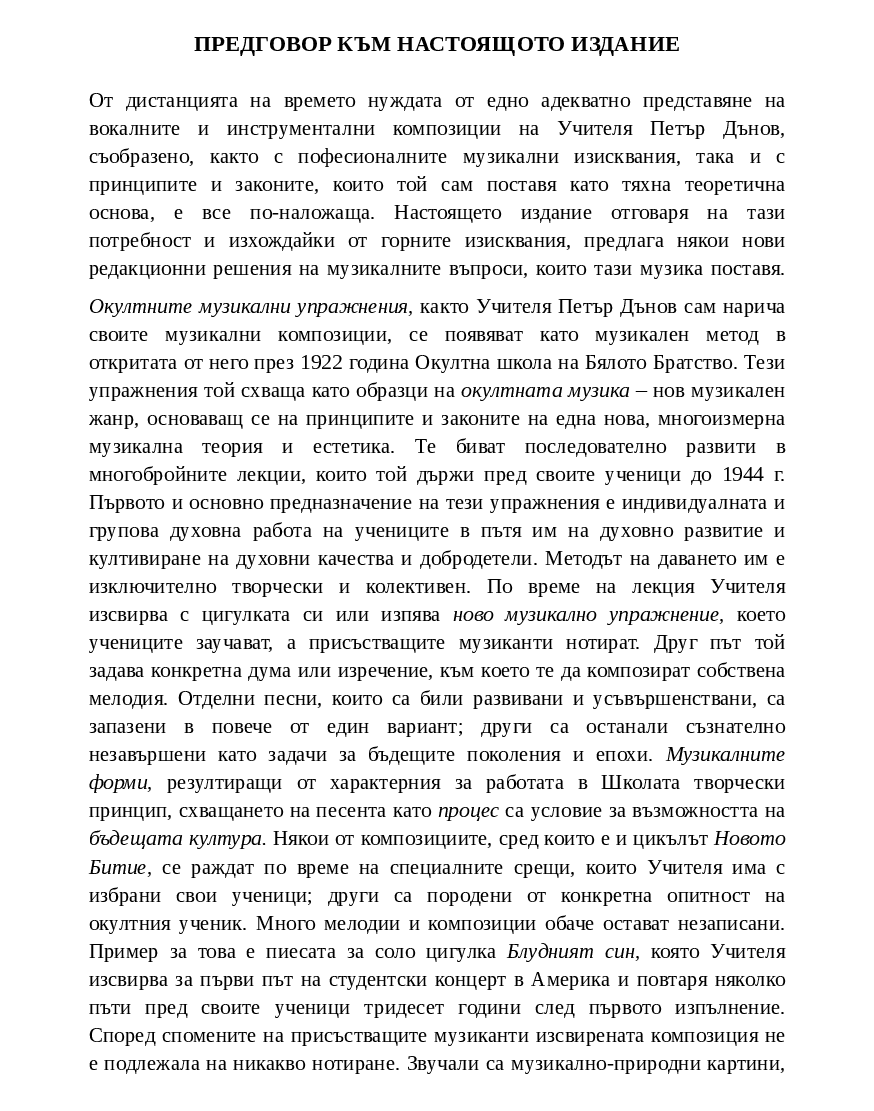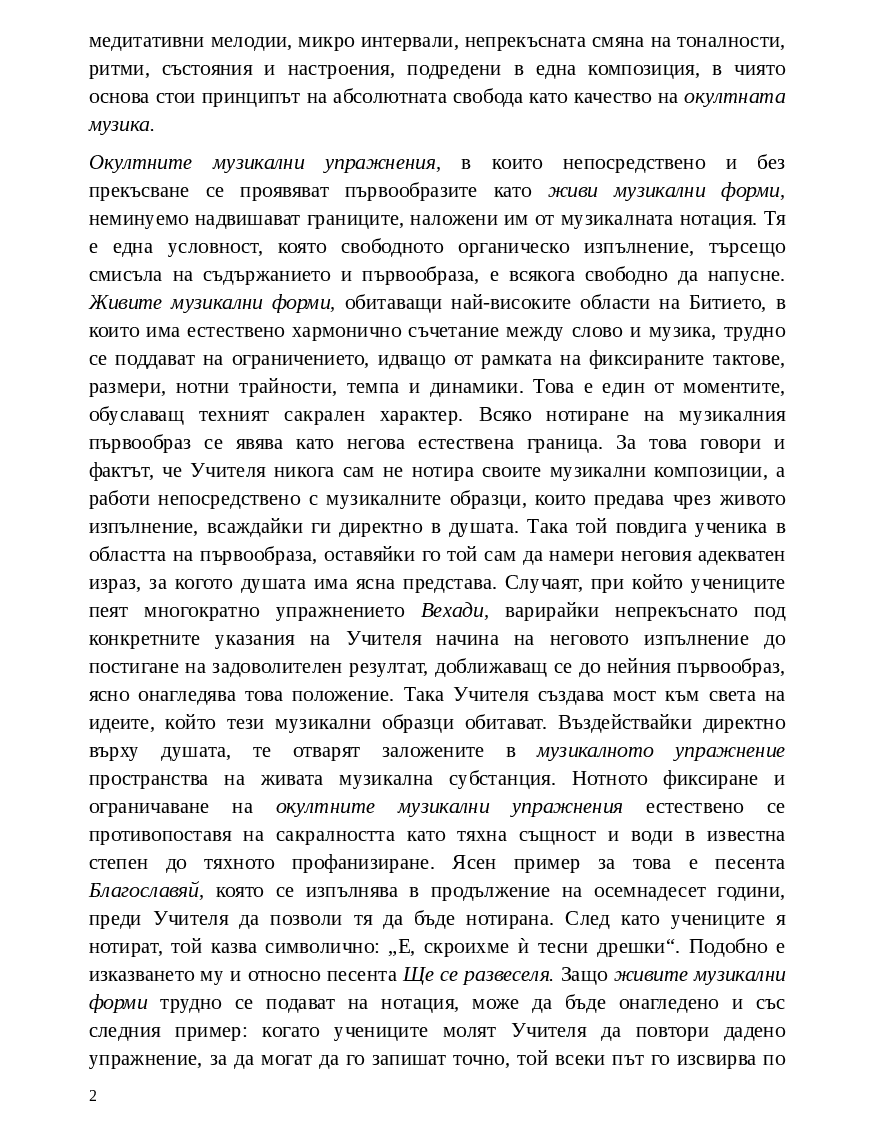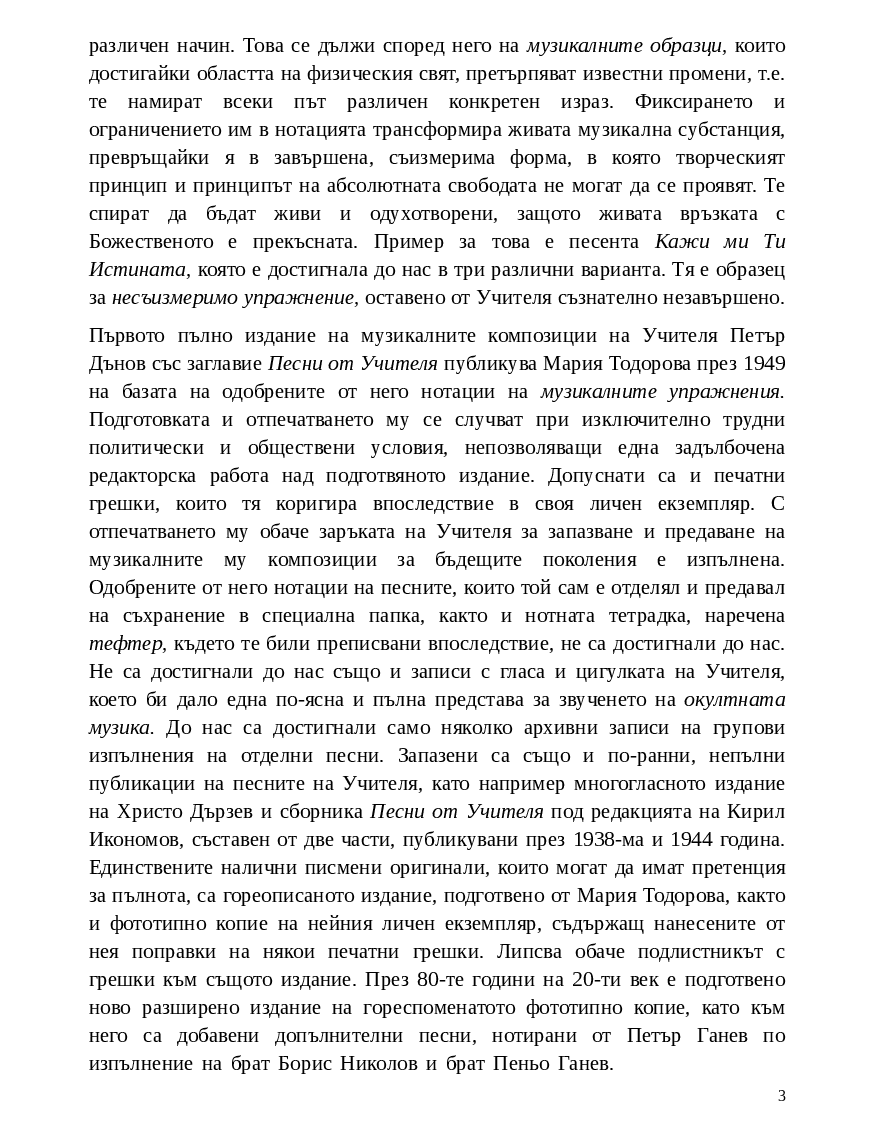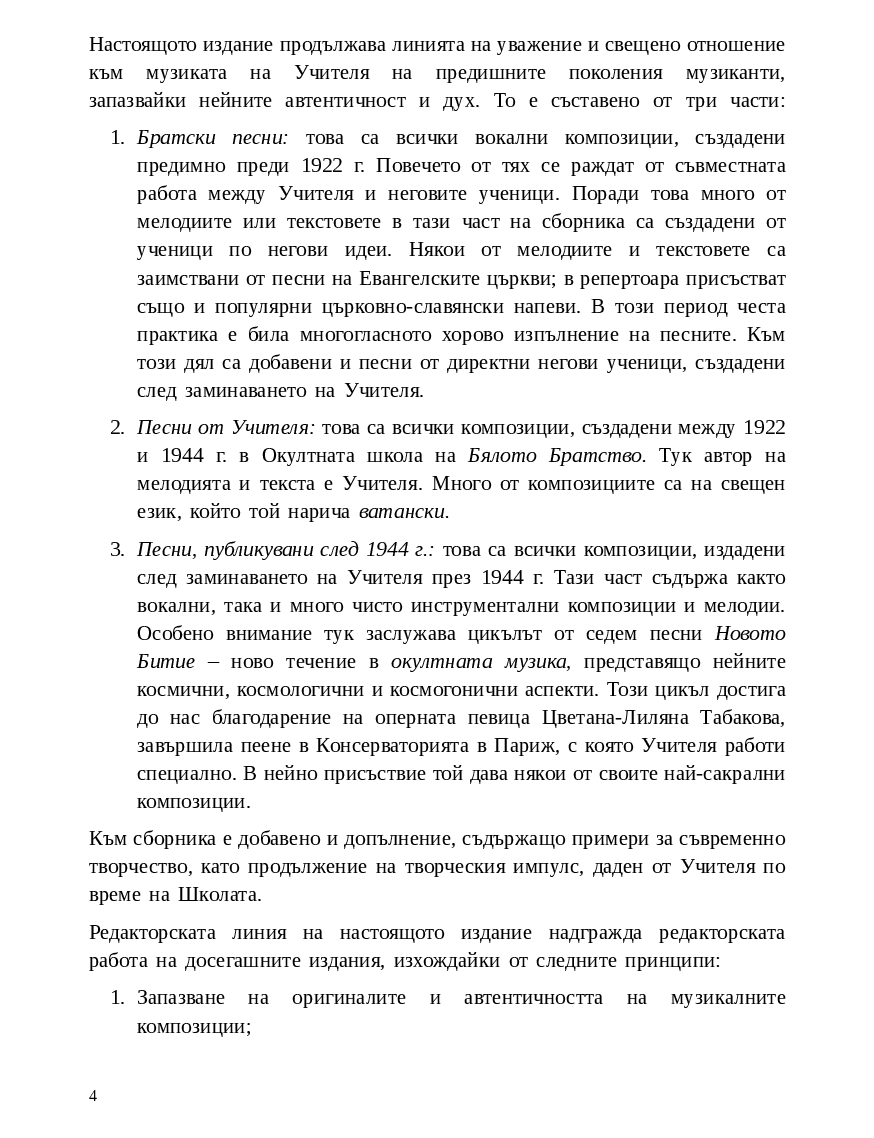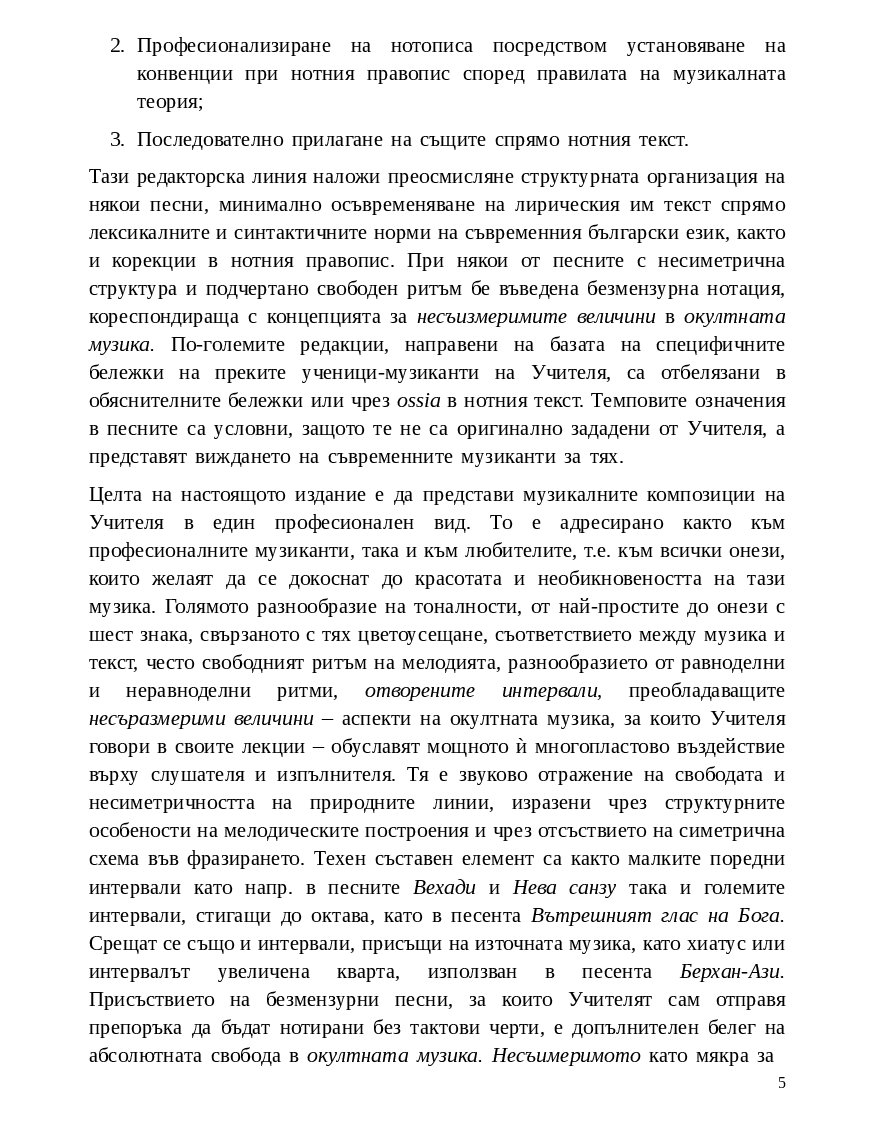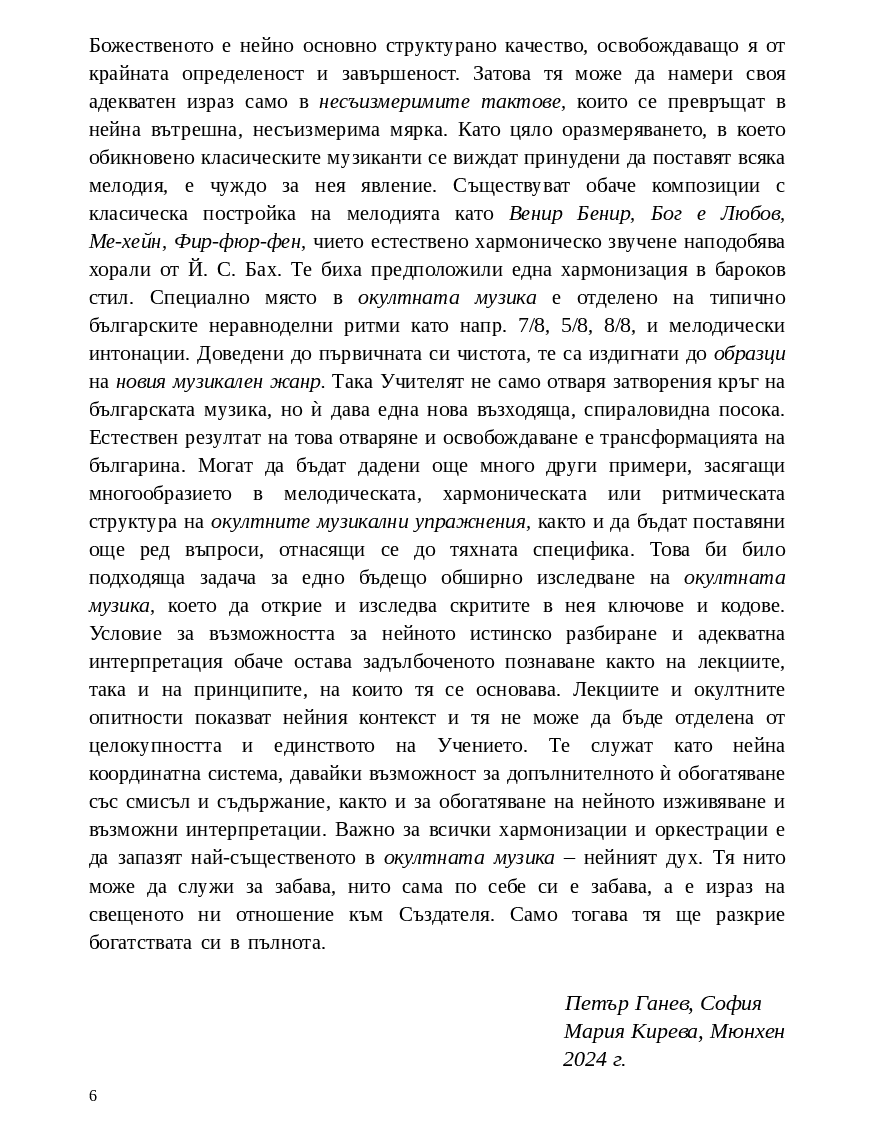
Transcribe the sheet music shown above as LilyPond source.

\version "2.24.3"

% include paper part and global functions
\include "include/globals.ily"

\bookpart {
  \paper {
    print-all-headers = ##f
    print-page-number = ##t
    print-first-page-number = ##f

    % put page numbers on the bottom
    oddHeaderMarkup = \markup ""
    evenHeaderMarkup = \markup ""
    oddFooterMarkup = \markup
    \fill-line {
      ""
      \if \should-print-page-number \fromproperty #'page:page-number-string
    }
    evenFooterMarkup = \markup
    \fill-line {
      \if \should-print-page-number \fromproperty #'page:page-number-string
      ""
    }

    left-margin = 1.5\cm
    right-margin = 1.5\cm
    top-margin = 1.6\cm
    bottom-margin = 1.2\cm
    ragged-bottom = ##t % do not spread the staves to fill the whole vertical space


  }

  \tocItem \markup "Предговор към настоящото издание"
  \markup \fontsize  #+3 { \fill-line \bold {"ПРЕДГОВОР КЪМ НАСТОЯЩОТО ИЗДАНИЕ"} }



  \markup \fontsize #+2.5 {
    \vspace #1.5  \override #'(baseline-skip . 2.7)


    \justify {

      От дистанцията на времето нуждата от едно адекватно представяне на вокалните и инструментални композиции на Учителя Петър Дънов, съобразено, както с пофесионалните музикални изисквания, така и с принципите и законите, които той сам поставя като тяхна теоретична основа, е все по-наложаща. Настоящето издание отговаря на тази потребност и изхождайки от горните изисквания, предлага някои нови редакционни решения на музикалните въпроси, които тази музика поставя.
      %Настоящият сборник съдържа вокални и инструментални композиции от Учителя Петър Константинов Дънов – Беинса Дуно (1864 – 1944) и от негови ученици. Изданието представлява четвърто преработено и допълнено издание на сборника \italic"Песни" \italic"от" \italic"Учителя," отпечатан през 1949 г. в София под редакцията на Мария Тодорова. За основа на настоящото издание послужи последното, трето издание на \italic"Песни" \italic"от" \italic"Учителя," от 2012 г.
    }
  }
  
   \markup \fontsize #+2.5 {
    \vspace #0.9  \override #'(baseline-skip . 2.7)
    \justify {
      \italic {Окултните} \italic {музикални} \italic {упражнения,} както Учителя Петър Дънов сам нарича своите музикални композиции, се появяват като музикален метод в откритата от него през 1922 година Окултна школа на Бялото Братство. Тези упражнения той схваща като образци на \italic {окултната} \italic {музика} – нов музикален жанр, основаващ се на принципите и законите на една нова, многоизмерна музикална теория и естетика. Те биват последователно развити в многобройните лекции, които той държи пред своите ученици до 1944 г. Първото и основно предназначение на тези упражнения е индивидуалната и групова духовна работа на учениците в пътя им на духовно развитие и култивиране на духовни качества и добродетели. Методът на даването им е изключително творчески и колективен. По време на лекция Учителя изсвирва с цигулката си или изпява \italic {ново} \italic {музикално} \italic {упражнение,} което учениците заучават, а присъстващите музиканти нотират. Друг път той задава конкретна дума или  изречение, към което те да композират собствена мелодия. Отделни песни, които са били развивани и усъвършенствани, са запазени в повече от един вариант; други са останали съзнателно незавършени като задачи за бъдещите поколения и епохи. \italic {Музикалните} \italic {форми,} резултиращи от характерния за работата в Школата творчески принцип, схващането на песента като \italic {процес} са условие за възможността на \italic {бъдещата} \italic {култура.} Някои от композициите, сред които е и цикълът \italic {Новото} \italic {Битие,} се раждат по време на специалните срещи, които Учителя има с избрани свои ученици; други са породени от конкретна опитност на окултния ученик. Много мелодии и композиции обаче остават незаписани.  Пример за това е пиесата за соло цигулка \italic {Блудният} \italic {син,} която Учителя изсвирва за първи път на студентски концерт в Америка и повтаря няколко пъти пред своите ученици тридесет години след първото изпълнение. Според спомените на присъстващите музиканти  изсвирената композиция не е подлежала на никакво нотиране. Звучали са музикално-природни картини,
    }
  }
   
  \markup \fontsize #+2.5 {
    \override #'(baseline-skip . 2.7)
    \justify {
      медитативни мелодии, микро интервали, непрекъсната смяна на тоналности, ритми, състояния и настроения, подредени в една композиция, в чиято основа стои принципът на абсолютната свобода като качество на \italic{окултната} \italic {музика.}
    }
  }
  
   \markup \fontsize #+2.5 {
    \vspace #0.9  \override #'(baseline-skip . 2.7)
    \justify {
      \italic{Окултните} \italic{музикални} \italic{упражнения,} в които непосредствено и без прекъсване се проявяват първообразите като \italic{живи} \italic{музикални} \italic{форми,} неминуемо надвишават границите, наложени им от музикалната нотация. Тя е една условност, която свободното органическо изпълнение, търсещо смисъла на съдържанието и първообраза, е всякога свободно да напусне.  \italic{Живите} \italic{музикални} \italic{форми,} обитаващи най-високите области на Битието, в които има естествено хармонично съчетание между слово и музика, трудно се поддават на ограничението, идващо от рамката на фиксираните тактове, размери, нотни трайности, темпа и динамики. Това е един от моментите, обуславащ техният сакрален характер. Всяко нотиране на музикалния първообраз се явява като негова естествена граница. За това говори и фактът, че Учителя никога сам не нотира своите музикални композиции, а работи непосредствено с  музикалните образци, които предава чрез живото изпълнение, всаждайки ги директно в душата. Така той  повдига ученика в областта на първообраза, оставяйки го той сам да намери неговия адекватен израз, за когото душата има ясна представа. Случаят, при който учениците пеят многократно упражнението \italic{Вехади,} варирайки непрекъснато под конкретните указания на Учителя начина на неговото изпълнение до постигане на задоволителен резултат, доближаващ се до нейния първообраз, ясно онагледява това положение. Така Учителя създава мост към света на идеите, който тези музикални образци обитават. Въздействайки директно върху душата, те отварят заложените в \italic{музикалното} \italic{упражнение} пространства на живата музикална субстанция. Нотното фиксиране и ограничаване на \italic{окултните} \italic{музикални} \italic{упражнения} естествено се противопоставя на сакралността като тяхна същност и води в известна степен до тяхното профанизиране. Ясен пример за това е песента \italic{Благославяй,} която се изпълнява в продължение на осемнадесет години, преди Учителя да позволи тя да бъде нотирана. След като учениците я нотират, той казва символично: „Е, скроихме ѝ тесни дрешки“. Подобно е изказването му и относно песента \italic{Ще} \italic{се }\italic{развеселя.} Защо \italic{живите} \italic{музикални} \italic{форми} трудно се подават на нотация, може да бъде онагледено и със следния пример: когато учениците молят Учителя да повтори дадено упражнение, за да могат да го запишат точно, той всеки път го изсвирва по

    }
  }
    \markup \fontsize #+2.5 {
    \override #'(baseline-skip . 2.7)
    \justify {

     различен начин. Това се дължи според него на  \italic{музикалните} \italic{образци,} които достигайки областта на физическия свят, претърпяват известни промени, т.е. те намират всеки път различен конкретен израз. Фиксирането и ограничението им в нотацията трансформира живата музикална субстанция, превръщайки я в завършена, съизмерима форма, в която творческият принцип и принципът на абсолютната свободата не могат да се проявят. Те спират да бъдат живи и одухотворени, защото живата връзката с Божественото е прекъсната. Пример за това е песента \italic{Кажи} \italic{ми} \italic{Ти} \italic{Истината,} която е достигнала до нас в три различни варианта. Тя е образец за \italic{несъизмеримо упражнение,} оставено от Учителя съзнателно незавършено.
    }
  }
    \markup \fontsize #+2.5 {
    \vspace #0.9  \override #'(baseline-skip . 2.7)
    \justify {
      Първото пълно издание на музикалните композиции на Учителя Петър Дънов със заглавие \italic {Песни} \italic {от} \italic {Учителя} публикува Мария Тодорова през 1949 на базата на одобрените от него нотации на \italic {музикалните} \italic {упражнения.} Подготовката и отпечатването му се случват при изключително трудни политически и обществени условия, непозволяващи една задълбочена редакторска работа над подготвяното издание. Допуснати са и печатни грешки, които тя коригира впоследствие в своя личен екземпляр. С отпечатването му обаче заръката на Учителя за запазване и предаване на музикалните му композиции за бъдещите поколения е изпълнена. Одобрените от него нотации на песните, които той сам е отделял и предавал на съхранение в специална папка, както и нотната тетрадка, наречена \italic {тефтер,} където те били преписвани впоследствие, не са достигнали до нас. Не са достигнали до нас също и записи с гласа и цигулката на Учителя, което би дало една по-ясна и пълна представа за звученето на \italic {окултната} \italic {музика.} До нас са достигнали само няколко архивни записи на групови изпълнения на отделни песни. Запазени са също и по-ранни, непълни публикации на песните на Учителя, като например многогласното издание на Христо Дързев и сборника \italic {Песни} \italic {от} \italic {Учителя} под редакцията на Кирил Икономов, съставен от две части, публикувани през 1938-ма и 1944 година. Единствените налични писмени оригинали, които могат да имат претенция за пълнота, са гореописаното издание, подготвено от Мария Тодорова, както и фототипно копие на нейния личен екземпляр, съдържащ нанесените от нея поправки на някои печатни грешки. Липсва обаче подлистникът с грешки към същото издание. През 80-те години на 20-ти век е подготвено ново разширено издание на гореспоменатото фототипно копие, като към него са добавени допълнителни песни, нотирани от Петър Ганев по изпълнение на брат Борис Николов и брат Пеньо Ганев.
    }
  }
  \markup \fontsize #+2.5 {
 \override #'(baseline-skip . 2.7)
    \justify {
      Настоящото издание продължава линията на  уважение и свещено отношение към музиката на Учителя на предишните поколения музиканти, \justify-line {запазвайки нейните автентичност и дух. То е съставено от три части:}
    }
  }
  \markup \override #'(line-width . 62.5) \fontsize  #+2.5 {
    \override #'(baseline-skip . 2.7) \column {
      "    1."
    }
    \hspace #0.5
     \vspace #0.9 \override #'(baseline-skip . 2.7) \column {
      \justify {
        \italic {Братски песни:  } това са всички вокални композиции, създадени предимно преди 1922 г. Повечето от тях се раждат от съвместната работа между Учителя и неговите ученици. Поради това много от мелодиите или текстовете в тази част на сборника са създадени от ученици по негови идеи. Някои от мелодиите и текстовете са заимствани от песни на Евангелските църкви; в репертоара присъстват също и популярни църковно-славянски напеви. В този период честа практика е била многогласното хорово изпълнение на песните. Към този дял са добавени и песни от директни негови ученици, създадени след заминаването на Учителя.
      }
    }
  }

  \markup \override #'(line-width . 62.5) \fontsize  #+2.5 {
    \vspace #0.9  \override #'(baseline-skip . 2.7) \column {
      "    2."
    }
    \hspace #0.5
    \override #'(baseline-skip . 2.7) \column {
      \justify {
        \italic { Песни от Учителя: } това са всички композиции, създадени между 1922 и 1944 г. в Окултната школа на \italic {Бялото}
        \italic {Братство.} Тук автор на мелодията и текста е Учителя. Много от композициите са на свещен език, който той
        нарича \italic {ватански.}
      }
    }
  }

  \markup \override #'(line-width . 62.5) \fontsize  #+2.5 {
    \vspace #0.9  \override #'(baseline-skip . 2.7) \column {
      "    3."
    }
    \hspace #0.5
    \override #'(baseline-skip . 2.7) \column {
      \justify {
        \italic {Песни, публикувани след 1944 г.:  } това са всички композиции, издадени след заминаването на Учителя през 1944 г.
        Тази част съдържа както вокални, така и много чисто инструментални композиции и мелодии. Особено внимание тук
        заслужава цикълът от седем песни \italic {Новото} \italic{Битие} – ново течение в \italic {окултната} \italic {музика,} представящо нейните космични, космологични и космогонични аспекти. Този цикъл достига до нас благодарение на оперната певица Цветана-Лиляна Табакова, завършила пеене в Консерваторията в Париж, с която Учителя работи специално. В нейно присъствие той дава някои от своите най-сакрални композиции.
      }
    }
  }
  \markup \fontsize #+2.5 {
    \vspace #0.9  \override #'(baseline-skip . 2.7)
    \justify {
      Към сборника е добавено и допълнение, съдържащо примери за съвременно творчество, като продължение на творческия импулс, даден от Учителя по време на Школата.
    }
  }
   \markup \fontsize #+2.5 {
    \vspace #0.9  \override #'(baseline-skip . 2.7)
    \justify {
      Редакторската линия на настоящото издание надгражда редакторската работа на досегашните издания, изхождайки
      от следните принципи:
    }
  }
  
    \markup \override #'(line-width . 62.5) \fontsize  #+2.5 {
    \vspace #0.9  \override #'(baseline-skip . 2.7) \column {
      "    1."
    }
    \hspace #0.5
    \override #'(baseline-skip . 2.7) \column {
      \justify {
        Запазване на оригиналите и автентичността на музикалните композиции;
      }
    }
  }
  
   \markup \override #'(line-width . 62.5) \fontsize  #+2.5 {
    \vspace #0.9  \override #'(baseline-skip . 2.7) \column {
      "    2."
    }
    \hspace #0.5
    \override #'(baseline-skip . 2.7) \column {
      \justify {
        Професионализиране на нотописа посредством установяване на конвенции при нотния правопис според правилата на музикалната теория;
      }
    }
  }
   \markup \override #'(line-width . 62.5) \fontsize  #+2.5 {
    \vspace #0.9 \override #'(baseline-skip . 2.7) \column {
      "    3."
    }
    \hspace #0.5
    \override #'(baseline-skip . 2.7) \column {
      \justify {
        Последователно прилагане на същите спрямо нотния текст.
      }
    }
  }
  
  \markup \fontsize #+2.5 {
   \vspace #0.9  \override #'(baseline-skip . 2.7)
    \justify {
      Тази редакторска линия наложи преосмисляне структурната организация на някои песни, минимално осъвременяване на лирическия им текст спрямо лексикалните и синтактичните норми на съвременния български език, както и корекции в нотния правопис. При някои от песните с несиметрична структура и подчертано свободен ритъм бе въведена безмензурна нотация, кореспондираща с концепцията за \italic"несъизмеримите" \italic"величини" в \italic"окултната" \italic"музика." По-големите редакции, направени на базата на специфичните бележки на преките ученици-музиканти на Учителя, са отбелязани в обяснителните бележки или чрез \italic {ossia} в нотния текст. Темповите означения в песните са условни, защото те не са оригинално зададени от Учителя, а представят виждането на съвременните музиканти за тях.
    }
  }
    \markup \fontsize #+2.5 {
    \vspace #0.9  \override #'(baseline-skip . 2.7)
    \justify {

      Целта на настоящото издание е да представи музикалните композиции на Учителя в един професионален вид. То е адресирано както към професионалните музиканти, така и към любителите, т.е. към всички онези, които желаят да се докоснат до красотата и необикновеността на тази музика. Голямото разнообразие на тоналности, от най-простите до онези с шест знака, свързаното с тях цветоусещане, съответствието между музика и текст, често свободният ритъм на мелодията, разнообразието от равноделни и неравноделни ритми, \italic {отворените} \italic {интервали,} преобладаващите \italic {несъразмерими} \italic {величини} – аспекти на окултната музика, за които Учителя говори в своите лекции – обуславят мощното ѝ многопластово въздействие върху слушателя и изпълнителя. Тя е звуково отражение на свободата и несиметричността на природните линии, изразени чрез структурните особености на мелодическите построения и чрез отсъствието на симетрична схема във фразирането. Техен съставен елемент са както малките поредни интервали като напр. в песните \italic {Вехади} и \italic {Нева санзу} така и големите интервали, стигащи до октава, като в песента \italic {Вътрешният глас на Бога.}  Срещат се също и интервали, присъщи на източната музика, като хиатус или интервалът увеличена кварта, използван в песента \italic {Берхан-Ази.}  Присъствието на безмензурни песни, за които Учителят сам отправя препоръка да бъдат нотирани без тактови черти, е допълнителен белег на абсолютната свобода в \italic {окултната} \italic {музика.} \italic {Несъимеримото} като мякра за
    }
  }
   \markup \fontsize #+2.5 {
   \override #'(baseline-skip . 2.7)
    \justify {
        Божественото е нейнo основно структурано качество, освобождаващо я от крайната определеност и завършеност. Затова тя може да намери своя адекватен израз само в \italic {несъизмеримите} \italic {тактове,} които се превръщат в нейна вътрешна, несъизмерима мярка. Като цяло оразмеряването, в което обикновено класическите музиканти се виждат принудени да поставят всяка мелодия, е чуждо за нея явление. Съществуват обаче композиции с класическа постройка на мелодията като \italic {Венир Бенир,} \italic {Бог е Любов,} \italic {Ме-хейн,} \italic {Фир-фюр-фен,} чието естествено  хармоническо звучене наподобява хорали от Й. С. Бах. Те биха предположили една хармонизация в бароков стил. Специално място в \italic {окултната} \italic {музика} е отделено на типично българските неравноделни ритми като напр. 7/8, 5/8, 8/8, и мелодически интонации. Доведени до първичната си чистота, те са издигнати до \italic {образци} на \italic {новия} \italic {музикален} \italic {жанр.} Така Учителят не само отваря затворения кръг на българската музика, но ѝ дава една нова възходяща, спираловидна посока. Естествен резултат на това отваряне и освобождаване е трансформацията на българина. Могат да бъдат дадени още много други примери, засягащи многообразието в мелодическата, хармоническата или ритмическата структура на \italic {окултните} \italic {музикални} \italic {упражнения,} както и да бъдат поставяни още ред въпроси, отнасящи се до тяхната специфика. Това би било подходяща задача за едно бъдещо обширно изследване на \italic {окултната} \italic {музика,} което да открие и изследва скритите в нея ключове и кодове. Условие за възможността за нейното истинско разбиране и адекватна интерпретация обаче остава задълбоченото познаване както на лекциите, така и на принципите, на които тя се основава. Лекциите и окултните опитности показват нейния контекст и тя не може да бъде отделена от целокупността и единството на Учението. Те служат като нейна координатна система, давайки възможност за допълнителното ѝ обогатяване със смисъл и съдържание, както и за обогатяване на нейното изживяване и възможни интерпретации. Важно за всички хармонизации и оркестрации е да запазят най-същественото в \italic {окултната} \italic {музика} – нейният дух. Тя нито може да служи за забава, нито сама по себе си е забава, а е израз на свещеното ни отношение към Създателя. Само тогава тя ще разкрие богатствата си в пълнота.


    }
  }
    \markup \fontsize #+3 \raise #0 \override #'(baseline-skip . 2.7) {
    \column {
      \line {"  "}
      \line {"  "}
      \fill-line { "" ""  \italic {"Петър Ганев, София    "} }
      \fill-line { "" ""  \italic {"Мария Кирева, Мюнхен"} }
      \fill-line { "" ""  \italic {"2024 г.                            "} }
    }
  }

  
  
  
} % bookpart